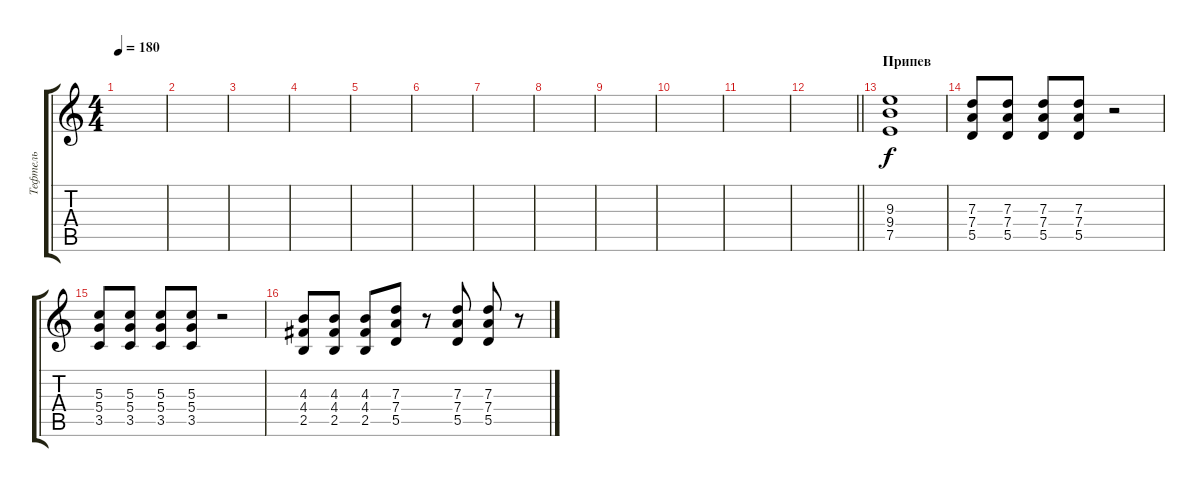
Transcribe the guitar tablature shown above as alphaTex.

\track ("Тефтель" "Тефтель") {instrument distortionguitar}
\staff {score tabs}
\tuning (E4 B3 G3 D3 A2 E2) {hide}
\ts (4 4)
\tempo 180
\clef g2
\ks c
|
|
|
|
|
|
|
|
|
|
|
\barLineRight lightlight
|
\section ("" "Припев")
(9.3 9.4 7.5).1 |
(7.3 7.4 5.5).8 (7.3 7.4 5.5).8 (7.3 7.4 5.5).8 (7.3 7.4 5.5).8 r.2 |
(5.3 5.4 3.5).8 (5.3 5.4 3.5).8 (5.3 5.4 3.5).8 (5.3 5.4 3.5).8 r.2 |
(4.3 4.4 2.5).8 (4.3 4.4 2.5).8 (4.3 4.4 2.5).8 (7.3 7.4 5.5).8 r.8 (7.3 7.4 5.5).8 (7.3 7.4 5.5).8 r.8
